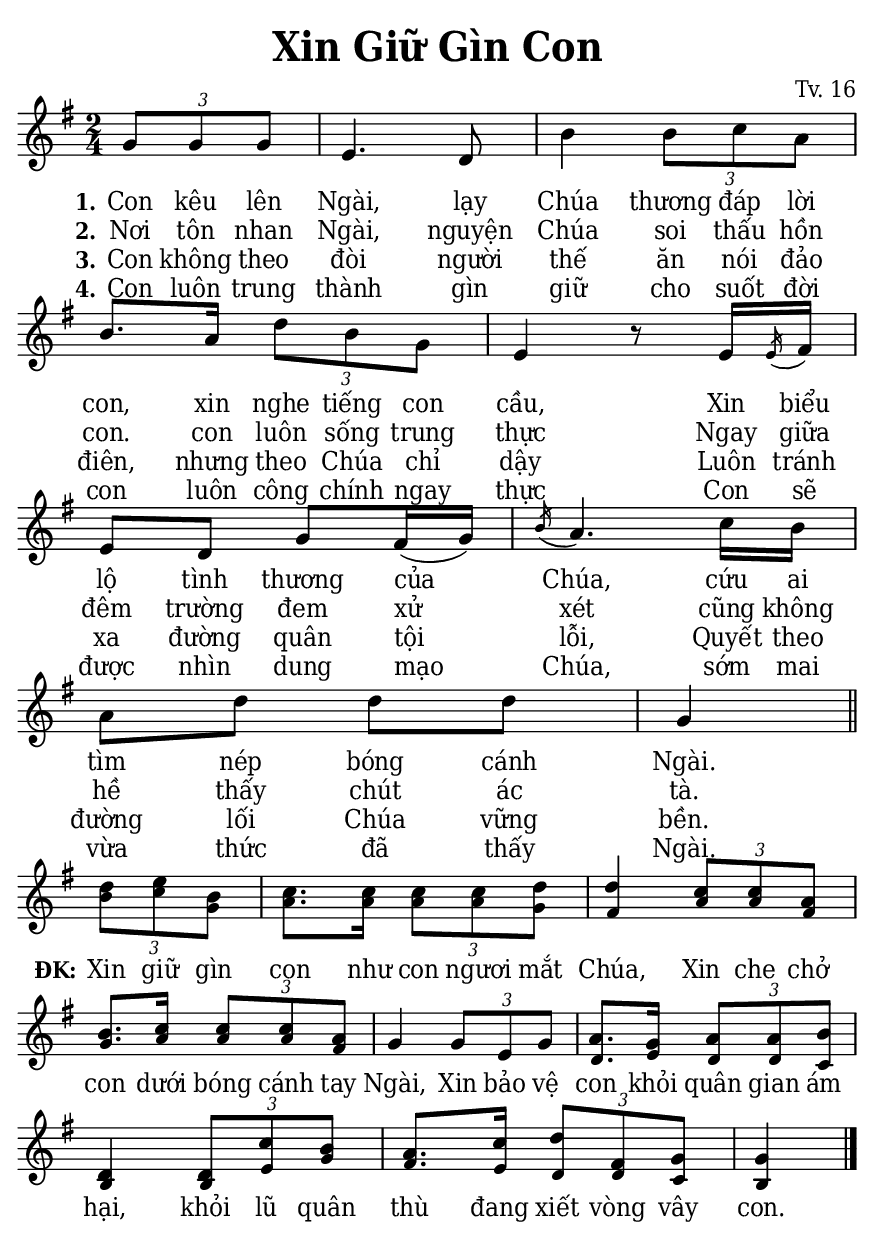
% Cài đặt chung\
\version "2.22.1"
\include "english.ly"

\header {
  title = \markup { \fontsize #1 "Xin Giữ Gìn Con" }
  composer = "Tv. 16"
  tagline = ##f
}

% Nhạc phiên khúc
nhacPhienKhucSop = \relative c'' {
  \partial 4 \tuplet 3/2 { g8 g g } |
  e4. d8 |
  b'4 \tuplet 3/2 { b8 c a } |
  b8. a16 \tuplet 3/2 { d8 b g } |
  e4 r8 e16 \slashedGrace { e16 ( } fs) |
  e8 d g fs16 (g) |
  \slashedGrace { b16 ( } a4.) c16 b |
  a8 d d d |
  g,4 \bar "||" \break
  
  \tuplet 3/2 { d'8 e b } |
  c8. c16 \tuplet 3/2 { c8 c d } |
  d4 \tuplet 3/2 { c8 c a } |
  b8. c16 \tuplet 3/2 { c8 c a } |
  g4 \tuplet 3/2 { g8 e g } |
  a8. g16 \tuplet 3/2 { a8 a b } |
  d,4 \tuplet 3/2 { d8 c' b } |
  a8. c16 \tuplet 3/2 { d8 fs, g } |
  g4 \bar "|."
}

nhacPhienKhucAlto = \relative c'' {
  r4 |
  R2*7
  r4
  \tuplet 3/2 { b8 c g } |
  a8. a16 \tuplet 3/2 { a8 a g } |
  fs4 \tuplet 3/2 { a8 a fs } |
  g8. a16 \tuplet 3/2 { a8 a fs } |
  g4 \tuplet 3/2 { g8 e g } |
  d8. e16 \tuplet 3/2 { d8 d c } |
  b4 \tuplet 3/2 { b8 e g } |
  fs8. e16 \tuplet 3/2 { d8 d c } |
  b4
}

% Lời phiên khúc
loiPhienKhucSop = \lyrics {
  <<
    {
      \set stanza = "1."
      Con kêu lên Ngài,
      lạy Chúa thương đáp lời con,
      xin nghe tiếng con cầu,
      Xin biểu lộ tình thương của Chúa,
      cứu ai tìm nép bóng cánh Ngài.
    }
    \new Lyrics {
	    \set associatedVoice = "beSop"
	    \set stanza = "2."
	    Nơi tôn nhan Ngài,
	    nguyện Chúa soi thấu hồn con.
	    con luôn sống trung thực
	    Ngay giữa đêm trường đem xử xét
	    cũng không hề thấy chút ác tà.
    }
    \new Lyrics {
	    \set associatedVoice = "beSop"
	    \set stanza = "3."
	    Con không theo đòi người thế ăn nói đảo điên,
	    nhưng theo Chúa chỉ dậy
	    Luôn tránh xa đường quân tội lỗi,
	    Quyết theo đường lối Chúa vững bền.
    }
    \new Lyrics {
	    \set associatedVoice = "beSop"
	    \set stanza = "4."
	    Con luôn trung thành gìn giữ
	    cho suốt đời con luôn công chính ngay thực
	    Con sẽ được nhìn dung mạo Chúa,
	    sớm mai vừa thức đã thấy Ngài.
    }
  >>
  \set stanza = "ĐK:"
  Xin giữ gìn con như con ngươi mắt Chúa,
  Xin che chở con dưới bóng cánh tay Ngài,
  Xin bảo vệ con khỏi quân gian ám hại,
  khỏi lũ quân thù đang xiết vòng vây con.
}

% Dàn trang
\paper {
  #(set-paper-size "a5")
  top-margin = 3\mm
  bottom-margin = 3\mm
  left-margin = 3\mm
  right-margin = 3\mm
  indent = #0
  #(define fonts
	 (make-pango-font-tree "Deja Vu Serif Condensed"
	 		       "Deja Vu Serif Condensed"
			       "Deja Vu Serif Condensed"
			       (/ 20 20)))
  print-page-number = ##f
  page-count = 1
}

TongNhip = {
  \key g \major \time 2/4
  \set Timing.beamExceptions = #'()
  \set Timing.baseMoment = #(ly:make-moment 1/4)
}

% Đổi kích thước nốt cho bè phụ
notBePhu =
#(define-music-function (font-size music) (number? ly:music?)
   (for-some-music
     (lambda (m)
       (if (music-is-of-type? m 'rhythmic-event)
           (begin
             (set! (ly:music-property m 'tweaks)
                   (cons `(font-size . ,font-size)
                         (ly:music-property m 'tweaks)))
             #t)
           #f))
     music)
   music)

\score {
  \new ChoirStaff <<
    \new Staff \with {
        \consists "Merge_rests_engraver"
        printPartCombineTexts = ##f
      }
      <<
      \new Voice \TongNhip \partCombine 
        \nhacPhienKhucSop
        \notBePhu -1 { \nhacPhienKhucAlto }
      \new NullVoice = beSop \nhacPhienKhucSop
      \new Lyrics \lyricsto beSop \loiPhienKhucSop
      >>
  >>
  \layout {
    \override Lyrics.LyricSpace.minimum-distance = #0.6
    \override Score.BarNumber.break-visibility = ##(#f #f #f)
    \override Score.SpacingSpanner.uniform-stretching = ##t
  } 
}
